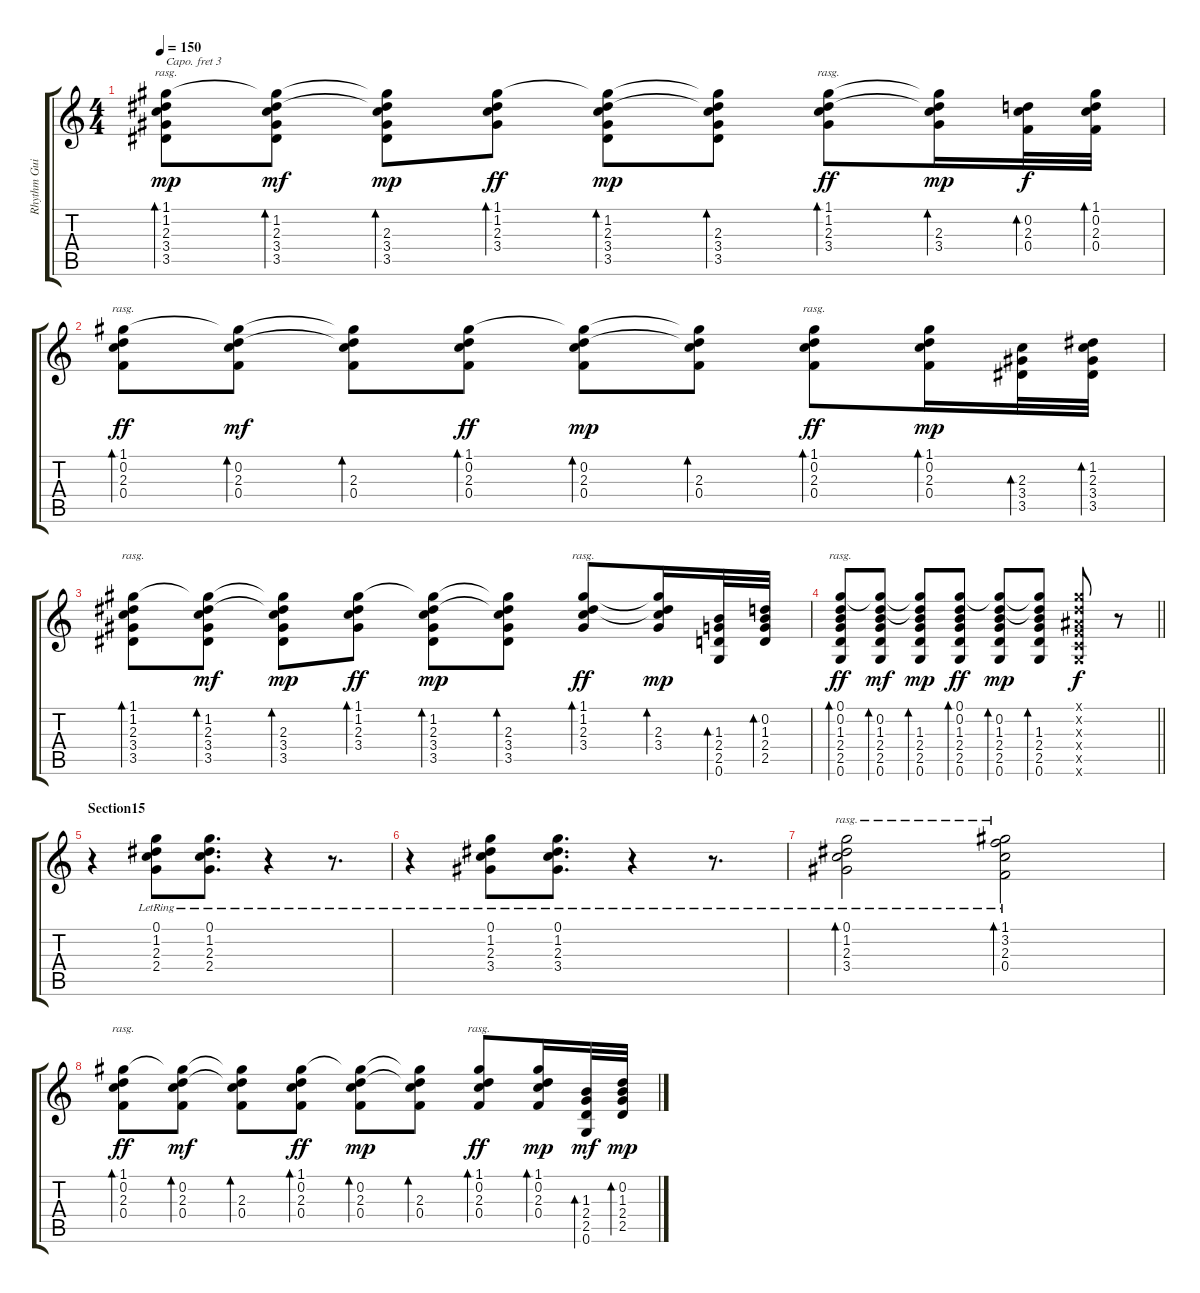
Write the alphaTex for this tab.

\track ("Rhythm Guitar 1" "Rhythm Gui") {instrument acousticguitarnylon}
\staff {score tabs}
\capo 3
\tuning (E4 B3 G3 D3 A2 E2) {hide}
\ts (4 4)
\tempo 150
\clef g2
\ks c
(1.1 1.2 2.3 3.4 3.5).8{bd 480 rasg ii dy mp} (1.1{t} 1.2 2.3 3.4 3.5).8{bd 60 dy mf} (1.1{t} 1.2{t} 2.3 3.4 3.5).8{bd 60 dy mp} (1.1 1.2 2.3 3.4).8{bd 60 dy ff} (1.1{t} 1.2 2.3 3.4 3.5).8{bd 60 dy mp} (1.1{t} 1.2{t} 2.3 3.4 3.5).8{bd 60} (1.1 1.2 2.3 3.4).8{bd 120 rasg ii dy ff} (1.1{t} 1.2{t} 2.3 3.4).16{bd 120 dy mp} (0.2 2.3 0.4).32{bd 60 dy f} (1.1 0.2 2.3 0.4).32{bd 60} |
(1.1 0.2 2.3 0.4).8{bd 120 rasg ii dy ff} (1.1{t} 0.2 2.3 0.4).8{bd 60 dy mf} (1.1{t} 0.2{t} 2.3 0.4).8{bd 60} (1.1 0.2 2.3 0.4).8{bd 60 dy ff} (1.1{t} 0.2 2.3 0.4).8{bd 60 dy mp} (1.1{t} 0.2{t} 2.3 0.4).8{bd 60} (1.1 0.2 2.3 0.4).8{bd 60 rasg ii dy ff} (1.1 0.2 2.3 0.4).16{bd 60 dy mp} (2.3 3.4 3.5).32{bd 60} (1.2 2.3 3.4 3.5).32{bd 60} |
(1.1 1.2 2.3 3.4 3.5).8{bd 480 rasg ii} (1.1{t} 1.2 2.3 3.4 3.5).8{bd 60 dy mf} (1.1{t} 1.2{t} 2.3 3.4 3.5).8{bd 60 dy mp} (1.1 1.2 2.3 3.4).8{bd 60 dy ff} (1.1{t} 1.2 2.3 3.4 3.5).8{bd 60 dy mp} (1.1{t} 1.2{t} 2.3 3.4 3.5).8{bd 60} (1.1 1.2 2.3 3.4).8{bd 120 rasg ii dy ff} (1.1{t} 1.2{t} 2.3 3.4).16{bd 120 dy mp} (1.3 2.4 2.5 0.6).32{bd 60} (0.2 1.3 2.4 2.5).32{bd 60} |
\barLineRight lightlight
(0.1 0.2 1.3 2.4 2.5 0.6).8{bd 480 rasg ii dy ff} (0.1{t} 0.2 1.3 2.4 2.5 0.6).8{bd 60 dy mf} (0.1{t} 0.2{t} 1.3 2.4 2.5 0.6).8{bd 60 dy mp} (0.1 0.2 1.3 2.4 2.5 0.6).8{bd 60 dy ff} (0.1{t} 0.2 1.3 2.4 2.5 0.6).8{bd 60 dy mp} (0.1{t} 0.2{t} 1.3 2.4 2.5 0.6).8{bd 60} (0.1{x} 0.2{x} 0.3{x} 0.4{x} 0.5{x} 0.6{x}).8{dy f} r.8 |
\section ("" "Section15")
r.4 (0.1{lr} 1.2{lr} 2.3{lr} 2.4{lr}).8 (0.1{lr} 1.2{lr} 2.3{lr} 2.4{lr}).8{d} r.4 r.8{d} |
r.4 (0.1{lr} 1.2{lr} 2.3{lr} 3.4{lr}).8 (0.1{lr} 1.2{lr} 2.3{lr} 3.4{lr}).8{d} r.4 r.8{d} |
(0.1{lr} 1.2{lr} 2.3{lr} 3.4{lr}).2{bd 240 rasg ii} (1.1{lr} 3.2{lr} 2.3{lr} 0.4{lr}).2{bd 240 rasg ii} |
(1.1 0.2 2.3 0.4).8{bd 120 rasg ii dy ff} (1.1{t} 0.2 2.3 0.4).8{bd 60 dy mf} (1.1{t} 0.2{t} 2.3 0.4).8{bd 60} (1.1 0.2 2.3 0.4).8{bd 60 dy ff} (1.1{t} 0.2 2.3 0.4).8{bd 60 dy mp} (1.1{t} 0.2{t} 2.3 0.4).8{bd 60} (1.1 0.2 2.3 0.4).8{bd 60 rasg ii dy ff} (1.1 0.2 2.3 0.4).16{bd 60 dy mp} (1.3 2.4 2.5 0.6).32{bd 60 dy mf} (0.2 1.3 2.4 2.5).32{bd 60 dy mp}
